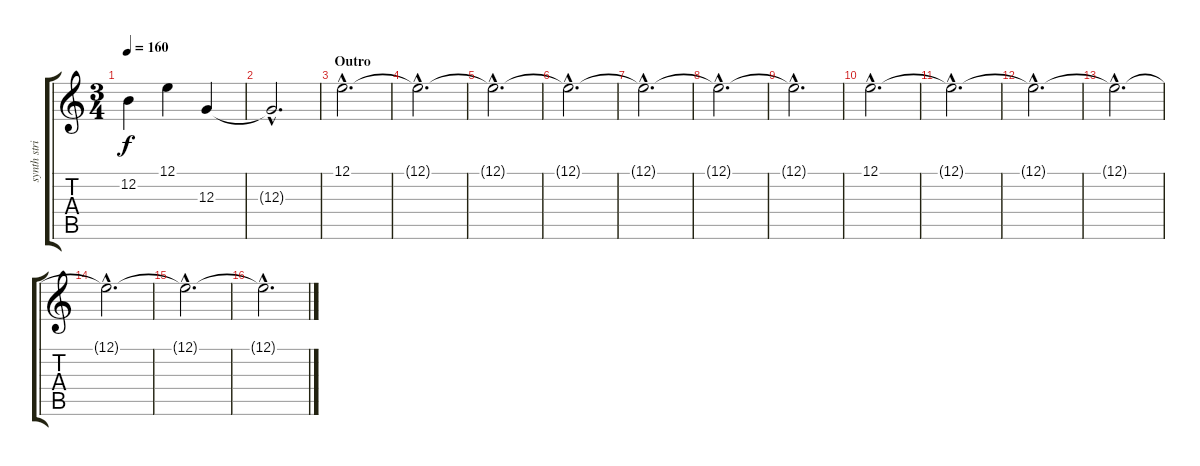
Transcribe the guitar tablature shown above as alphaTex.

\track ("synth string" "synth stri") {instrument synthstrings1}
\staff {score tabs}
\tuning (E4 B3 G3 D3 A2 E2) {hide}
\ts (3 4)
\tempo 160
\clef g2
\ks c
12.2.4{dy f} 12.1.4 12.3.4 |
12.3{hac t}.2{d} |
\section ("" "Outro")
12.1{hac}.2{d} |
12.1{hac t}.2{d} |
12.1{hac t}.2{d} |
12.1{hac t}.2{d} |
12.1{hac t}.2{d} |
12.1{hac t}.2{d} |
12.1{hac t}.2{d} |
12.1{hac}.2{d} |
12.1{hac t}.2{d} |
12.1{hac t}.2{d} |
12.1{hac t}.2{d} |
12.1{hac t}.2{d} |
12.1{hac t}.2{d} |
12.1{hac t}.2{d}
